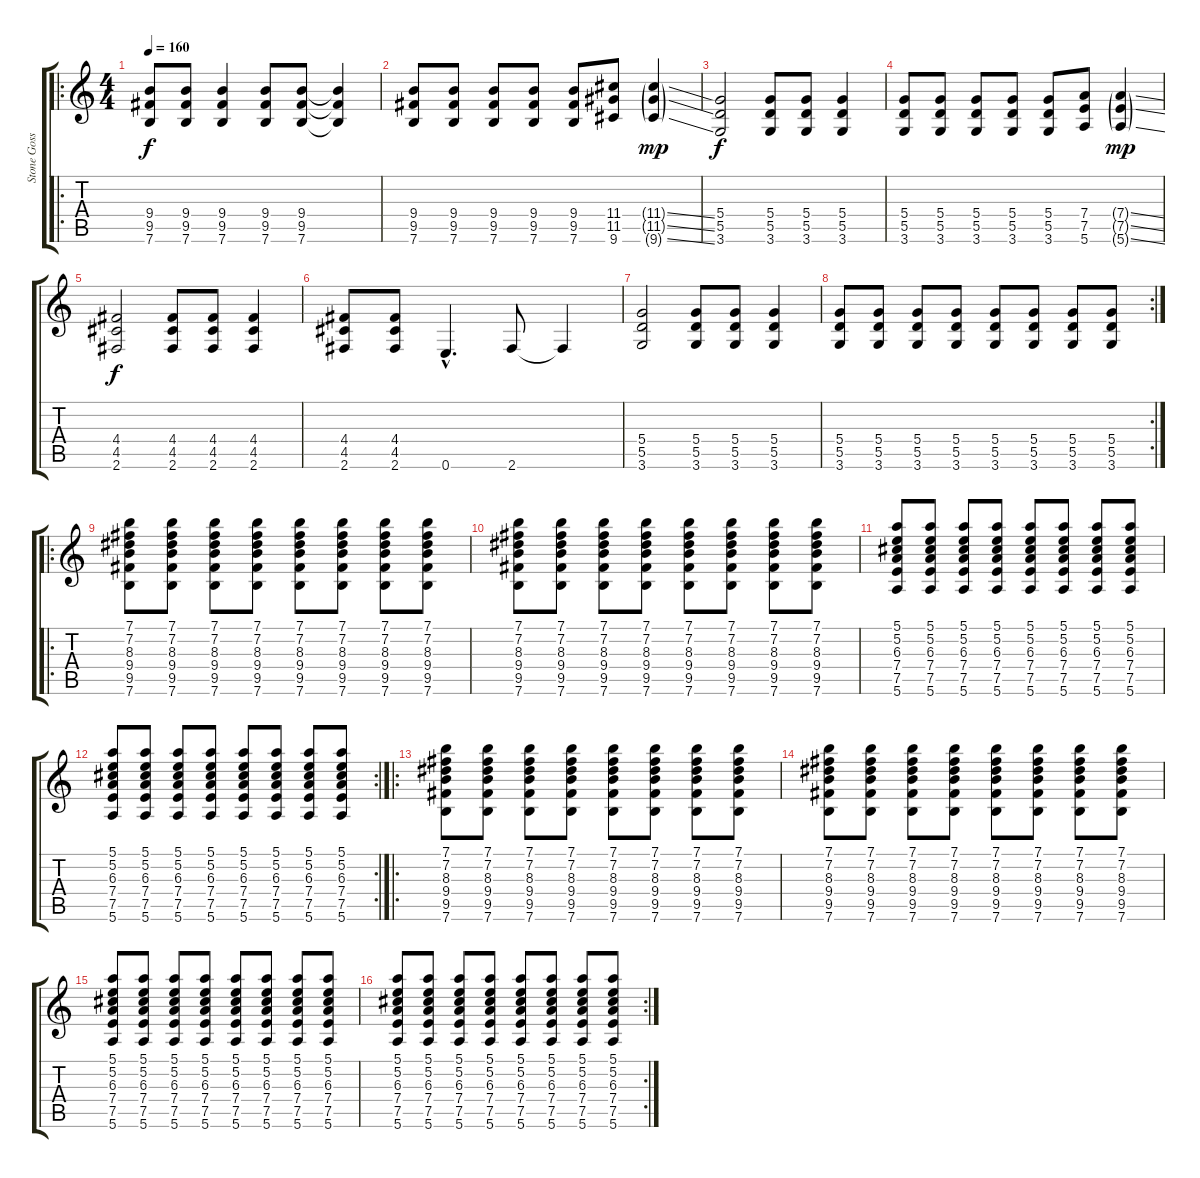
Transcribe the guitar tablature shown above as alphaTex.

\track ("Stone Gossard" "Stone Goss") {instrument distortionguitar}
\staff {score tabs}
\tuning (E4 B3 G3 D3 A2 E2) {hide}
\ro
\ts (4 4)
\tempo 160
\clef g2
\ks c
(9.4 9.5 7.6).8{dy f} (9.4 9.5 7.6).8 (9.4 9.5 7.6).4 (9.4 9.5 7.6).8 (9.4 9.5 7.6).8 (9.4{t} 9.5{t} 7.6{t}).4 |
(9.4 9.5 7.6).8 (9.4 9.5 7.6).8 (9.4 9.5 7.6).8 (9.4 9.5 7.6).8 (9.4 9.5 7.6).8 (11.4 11.5 9.6).8 (11.4{ss g} 11.5{ss g} 9.6{ss g}).4{dy mp} |
(5.4 5.5 3.6).2{dy f} (5.4 5.5 3.6).8 (5.4 5.5 3.6).8 (5.4 5.5 3.6).4 |
(5.4 5.5 3.6).8 (5.4 5.5 3.6).8 (5.4 5.5 3.6).8 (5.4 5.5 3.6).8 (5.4 5.5 3.6).8 (7.4 7.5 5.6).8 (7.4{ss g} 7.5{ss g} 5.6{ss g}).4{dy mp} |
(4.4 4.5 2.6).2{dy f} (4.4 4.5 2.6).8 (4.4 4.5 2.6).8 (4.4 4.5 2.6).4 |
(4.4 4.5 2.6).8 (4.4 4.5 2.6).8 0.6{hac}.4{d} 2.6.8 2.6{t}.4 |
(5.4 5.5 3.6).2 (5.4 5.5 3.6).8 (5.4 5.5 3.6).8 (5.4 5.5 3.6).4 |
\rc 2
(5.4 5.5 3.6).8 (5.4 5.5 3.6).8 (5.4 5.5 3.6).8 (5.4 5.5 3.6).8 (5.4 5.5 3.6).8 (5.4 5.5 3.6).8 (5.4 5.5 3.6).8 (5.4 5.5 3.6).8 |
\ro
(7.1 7.2 8.3 9.4 9.5 7.6).8 (7.1 7.2 8.3 9.4 9.5 7.6).8 (7.1 7.2 8.3 9.4 9.5 7.6).8 (7.1 7.2 8.3 9.4 9.5 7.6).8 (7.1 7.2 8.3 9.4 9.5 7.6).8 (7.1 7.2 8.3 9.4 9.5 7.6).8 (7.1 7.2 8.3 9.4 9.5 7.6).8 (7.1 7.2 8.3 9.4 9.5 7.6).8 |
(7.1 7.2 8.3 9.4 9.5 7.6).8 (7.1 7.2 8.3 9.4 9.5 7.6).8 (7.1 7.2 8.3 9.4 9.5 7.6).8 (7.1 7.2 8.3 9.4 9.5 7.6).8 (7.1 7.2 8.3 9.4 9.5 7.6).8 (7.1 7.2 8.3 9.4 9.5 7.6).8 (7.1 7.2 8.3 9.4 9.5 7.6).8 (7.1 7.2 8.3 9.4 9.5 7.6).8 |
(5.1 5.2 6.3 7.4 7.5 5.6).8 (5.1 5.2 6.3 7.4 7.5 5.6).8 (5.1 5.2 6.3 7.4 7.5 5.6).8 (5.1 5.2 6.3 7.4 7.5 5.6).8 (5.1 5.2 6.3 7.4 7.5 5.6).8 (5.1 5.2 6.3 7.4 7.5 5.6).8 (5.1 5.2 6.3 7.4 7.5 5.6).8 (5.1 5.2 6.3 7.4 7.5 5.6).8 |
\rc 2
(5.1 5.2 6.3 7.4 7.5 5.6).8 (5.1 5.2 6.3 7.4 7.5 5.6).8 (5.1 5.2 6.3 7.4 7.5 5.6).8 (5.1 5.2 6.3 7.4 7.5 5.6).8 (5.1 5.2 6.3 7.4 7.5 5.6).8 (5.1 5.2 6.3 7.4 7.5 5.6).8 (5.1 5.2 6.3 7.4 7.5 5.6).8 (5.1 5.2 6.3 7.4 7.5 5.6).8 |
\ro
(7.1 7.2 8.3 9.4 9.5 7.6).8 (7.1 7.2 8.3 9.4 9.5 7.6).8 (7.1 7.2 8.3 9.4 9.5 7.6).8 (7.1 7.2 8.3 9.4 9.5 7.6).8 (7.1 7.2 8.3 9.4 9.5 7.6).8 (7.1 7.2 8.3 9.4 9.5 7.6).8 (7.1 7.2 8.3 9.4 9.5 7.6).8 (7.1 7.2 8.3 9.4 9.5 7.6).8 |
(7.1 7.2 8.3 9.4 9.5 7.6).8 (7.1 7.2 8.3 9.4 9.5 7.6).8 (7.1 7.2 8.3 9.4 9.5 7.6).8 (7.1 7.2 8.3 9.4 9.5 7.6).8 (7.1 7.2 8.3 9.4 9.5 7.6).8 (7.1 7.2 8.3 9.4 9.5 7.6).8 (7.1 7.2 8.3 9.4 9.5 7.6).8 (7.1 7.2 8.3 9.4 9.5 7.6).8 |
(5.1 5.2 6.3 7.4 7.5 5.6).8 (5.1 5.2 6.3 7.4 7.5 5.6).8 (5.1 5.2 6.3 7.4 7.5 5.6).8 (5.1 5.2 6.3 7.4 7.5 5.6).8 (5.1 5.2 6.3 7.4 7.5 5.6).8 (5.1 5.2 6.3 7.4 7.5 5.6).8 (5.1 5.2 6.3 7.4 7.5 5.6).8 (5.1 5.2 6.3 7.4 7.5 5.6).8 |
\rc 2
(5.1 5.2 6.3 7.4 7.5 5.6).8 (5.1 5.2 6.3 7.4 7.5 5.6).8 (5.1 5.2 6.3 7.4 7.5 5.6).8 (5.1 5.2 6.3 7.4 7.5 5.6).8 (5.1 5.2 6.3 7.4 7.5 5.6).8 (5.1 5.2 6.3 7.4 7.5 5.6).8 (5.1 5.2 6.3 7.4 7.5 5.6).8 (5.1 5.2 6.3 7.4 7.5 5.6).8
